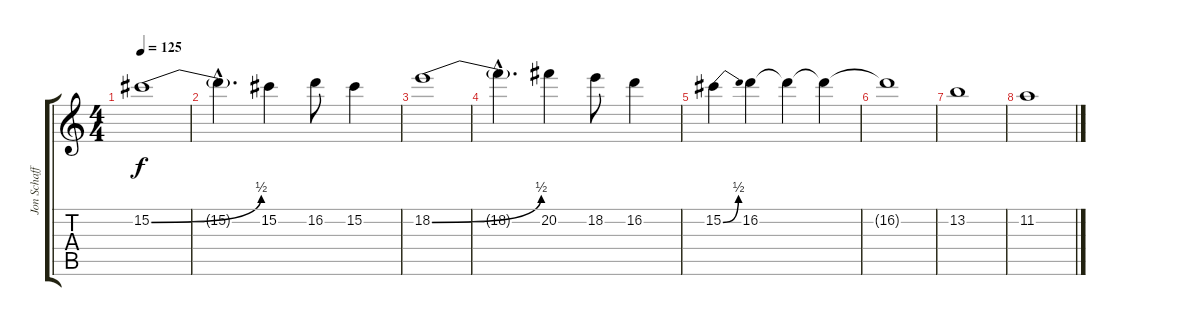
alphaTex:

\track ("Jon Schaffer ou Jim Morris Lead" "Jon Schaff") {instrument distortionguitar}
\staff {score tabs}
\tuning (Eb4 Bb3 Gb3 Db3 Ab2 Eb2) {hide}
\ts (4 4)
\tempo 125
\clef g2
\ks c
15.2{be (bend 0 0 60 2)}.1{dy f} |
15.2{hac t}.4{d} 15.2.4 16.2.8 15.2.4 |
18.2{be (bend 0 0 60 2)}.1 |
18.2{hac t}.4{d} 20.2.4 18.2.8 16.2.4 |
15.2{be (bend 0 0 60 2)}.4 16.2.4 16.2{t}.4 16.2{t}.4 |
16.2{t}.1 |
13.2.1 |
11.2.1
